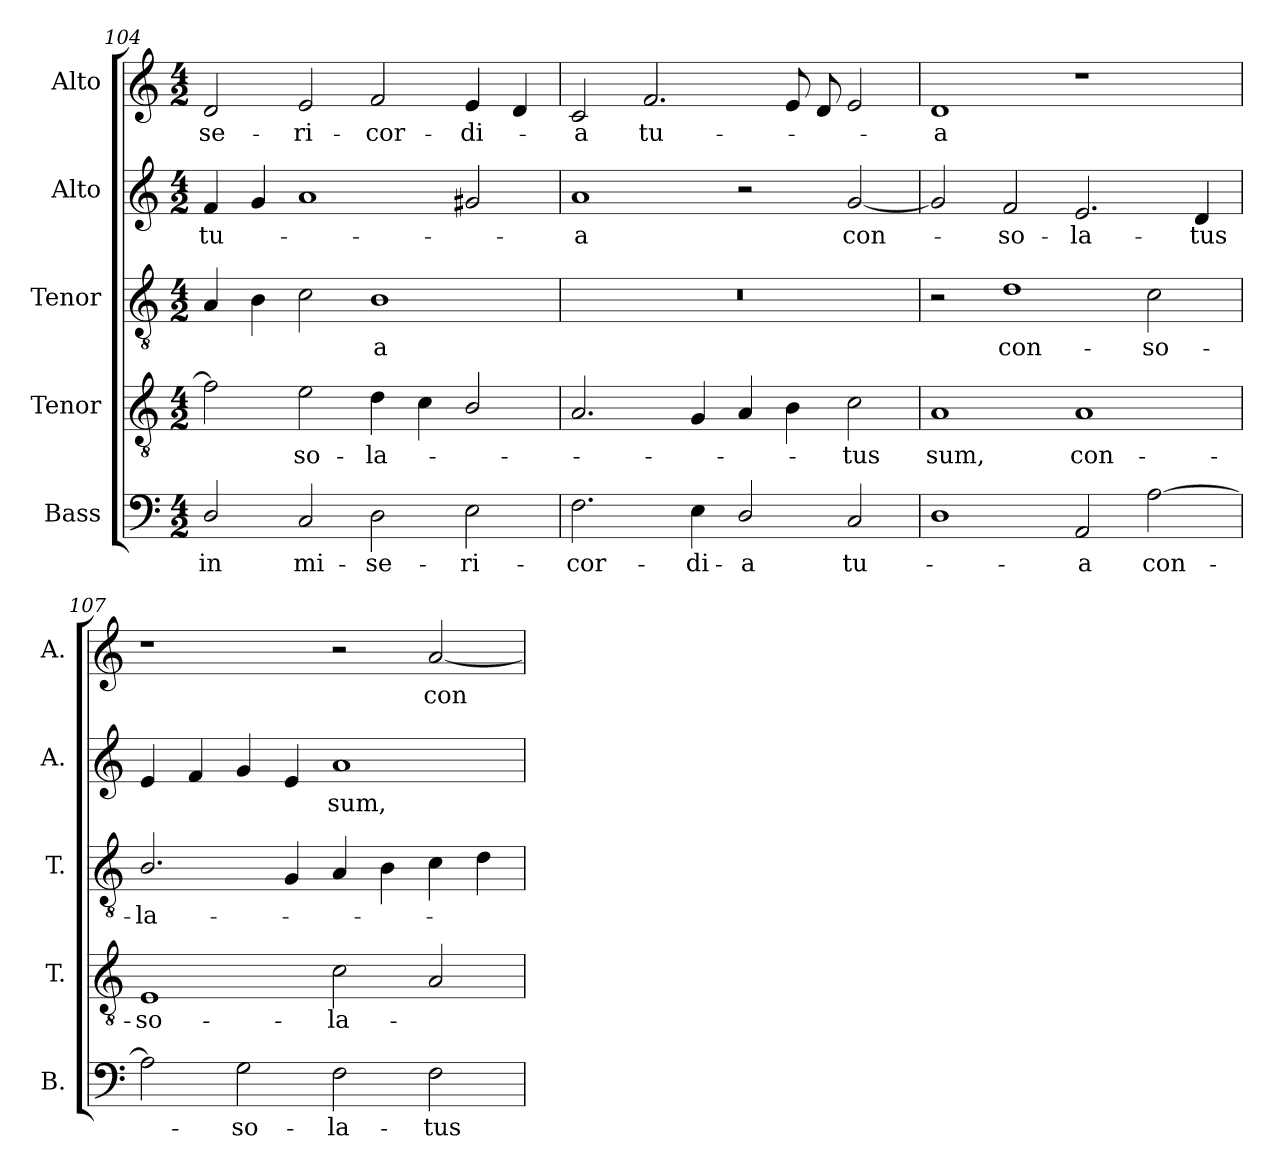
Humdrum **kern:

**kern	**text	**kern	**text	**kern	**text	**kern	**text	**kern	**text
*part5	*part5	*part4	*part4	*part3	*part3	*part2	*part2	*part1	*part1
*staff5	*staff5	*staff4	*staff4	*staff3	*staff3	*staff2	*staff2	*staff1	*staff1
*I"Bass	*	*I"Tenor	*	*I"Tenor	*	*I"Alto	*	*I"Alto	*
*I'B.	*	*I'T.	*	*I'T.	*	*I'A.	*	*I'A.	*
*clefF4	*	*clefGv2	*	*clefGv2	*	*clefG2	*	*clefG2	*
*	*	*ITrd7c12	*	*ITrd7c12	*	*	*	*	*
*k[]	*	*k[]	*	*k[]	*	*k[]	*	*k[]	*
*C:	*	*C:	*	*C:	*	*C:	*	*C:	*
*M4/2	*	*M4/2	*	*M4/2	*	*M4/2	*	*M4/2	*
=104	=104	=104	=104	=104	=104	=104	=104	=104	=104
!	!LO:LY:b:color=#000000	!	!	!	!	!	!	!	!
!	!	!	!	!	!	!	!LO:LY:b:color=#000000	!	!
!	!	!	!	!	!	!	!	!	!LO:LY:b:color=#000000
2Di/	in	2Fi\]	.	4AAi/	.	4fi/	tu-	2di/	-se-
.	.	.	.	4BBi\	.	4gi/	.	.	.
!	!LO:LY:b:color=#000000	!	!	!	!	!	!	!	!
!	!	!	!LO:LY:b:color=#000000	!	!	!	!	!	!
!	!	!	!	!	!	!	!	!	!LO:LY:b:color=#000000
2Ci/	mi-	2Ei\	-so-	2Ci\	.	1ai	.	2ei/	-ri-
!	!LO:LY:b:color=#000000	!	!	!	!	!	!	!	!
!	!	!	!LO:LY:b:color=#000000	!	!	!	!	!	!
!	!	!	!	!	!LO:LY:b:color=#000000	!	!	!	!
!	!	!	!	!	!	!	!	!	!LO:LY:b:color=#000000
2Di\	-se-	4Di\	-la-	1BBi	-a	.	.	2fi/	-cor-
.	.	4Ci\	.	.	.	.	.	.	.
!	!LO:LY:b:color=#000000	!	!	!	!	!	!	!	!
!	!	!	!	!	!	!	!	!	!LO:LY:b:color=#000000
2Ei\	-ri-	2BBi/	.	.	.	2g#Xi/	.	4ei/	-di-
.	.	.	.	.	.	.	.	4di/	.
!!LO:PB:g=z
=105	=105	=105	=105	=105	=105	=105	=105	=105	=105
!	!LO:LY:b:color=#000000	!	!	!LO:N:vis=1	!	!	!	!	!
!	!	!	!	!	!	!	!LO:LY:b:color=#000000	!	!
!	!	!	!	!	!	!	!	!	!LO:LY:b:color=#000000
2.Fi\	-cor-	2.AAi/	.	0r	.	1ai	-a	2ci/	-a
!	!	!	!	!	!	!	!	!	!LO:LY:b:color=#000000
.	.	.	.	.	.	.	.	2.fi/	tu-
!	!LO:LY:b:color=#000000	!	!	!	!	!	!	!	!
4Ei\	-di-	4GGi/	.	.	.	.	.	.	.
!	!LO:LY:b:color=#000000	!	!	!	!	!	!	!	!
2Di/	-a	4AAi/	.	.	.	2r	.	.	.
.	.	4BBi\	.	.	.	.	.	8ei/	.
.	.	.	.	.	.	.	.	8di/	.
!	!LO:LY:b:color=#000000	!	!	!	!	!	!	!	!
!	!	!	!LO:LY:b:color=#000000	!	!	!	!	!	!
!	!	!	!	!	!	!	!LO:LY:b:color=#000000	!	!
2Ci/	tu-	2Ci\	-tus	.	.	[2gi/	con-	2ei/	.
=106	=106	=106	=106	=106	=106	=106	=106	=106	=106
!	!	!	!LO:LY:b:color=#000000	!	!	!	!	!	!
!	!	!	!	!	!	!	!	!	!LO:LY:b:color=#000000
1Di	.	1AAi	sum,	2r	.	2gi/]	.	1di	-a
!	!	!	!	!	!LO:LY:b:color=#000000	!	!	!	!
!	!	!	!	!	!	!	!LO:LY:b:color=#000000	!	!
.	.	.	.	1Di	con-	2fi/	-so-	.	.
!	!LO:LY:b:color=#000000	!	!	!	!	!	!	!	!
!	!	!	!LO:LY:b:color=#000000	!	!	!	!	!	!
!	!	!	!	!	!	!	!LO:LY:b:color=#000000	!	!
2AAi/	-a	1AAi	con-	.	.	2.ei/	-la-	1r	.
!	!LO:LY:b:color=#000000	!	!	!	!	!	!	!	!
!	!	!	!	!	!LO:LY:b:color=#000000	!	!	!	!
[2Ai\	con-	.	.	2Ci\	-so-	.	.	.	.
!	!	!	!	!	!	!	!LO:LY:b:color=#000000	!	!
.	.	.	.	.	.	4di/	-tus	.	.
=107	=107	=107	=107	=107	=107	=107	=107	=107	=107
!	!	!	!LO:LY:b:color=#000000	!	!	!	!	!	!
!	!	!	!	!	!LO:LY:b:color=#000000	!	!	!	!
2Ai\]	.	1EEi	-so-	2.BBi/	-la-	4ei/	.	1r	.
.	.	.	.	.	.	4fi/	.	.	.
!	!LO:LY:b:color=#000000	!	!	!	!	!	!	!	!
2Gi\	-so-	.	.	.	.	4gi/	.	.	.
.	.	.	.	4GGi/	.	4ei/	.	.	.
!	!LO:LY:b:color=#000000	!	!	!	!	!	!	!	!
!	!	!	!LO:LY:b:color=#000000	!	!	!	!	!	!
!	!	!	!	!	!	!	!LO:LY:b:color=#000000	!	!
2Fi\	-la-	2Ci\	-la-	4AAi/	.	1ai	sum,	2r	.
.	.	.	.	4BBi\	.	.	.	.	.
!	!LO:LY:b:color=#000000	!	!	!	!	!	!	!	!
!	!	!	!	!	!	!	!	!	!LO:LY:b:color=#000000
2Fi\	-tus	2AAi/	.	4Ci\	.	.	.	[2ai/	con-
.	.	.	.	4Di\	.	.	.	.	.
=	=	=	=	=	=	=	=	=	=
*-	*-	*-	*-	*-	*-	*-	*-	*-	*-
